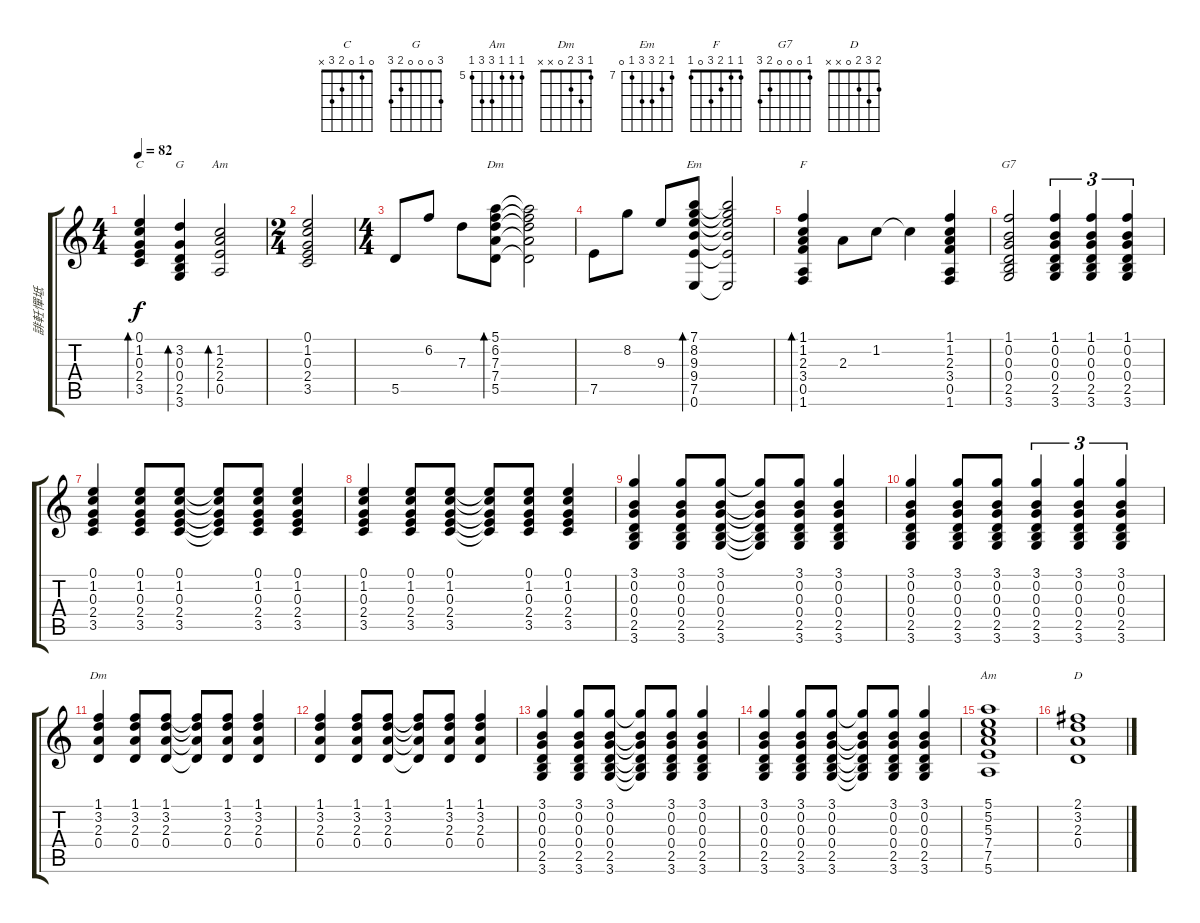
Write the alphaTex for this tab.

\track ("誹軠憚坻" "誹軠憚坻") {instrument acousticguitarnylon}
\staff {score tabs}
\tuning (E4 B3 G3 D3 A2 E2) {hide}
\chord ("C" 0 1 0 2 3 x)
\chord ("G" 3 0 0 0 2 3)
\chord ("Am" 0 1 2 2 0 x)
\chord ("Dm" 5 6 7 7 5 x) {firstfret 5}
\chord ("Em" 7 8 9 9 7 0) {firstfret 7}
\chord ("F" 1 1 2 3 0 1)
\chord ("G7" 1 0 0 0 2 3)
\chord ("Dm" 1 3 2 0 x x)
\chord ("Am" 5 5 5 7 7 5) {firstfret 5}
\chord ("D" 2 3 2 0 x x)
\ts (4 4)
\tempo 82
\clef g2
\ks c
(0.1 1.2 0.3 2.4 3.5).4{bd 120 ch "C" dy f} (3.2 0.3 0.4 2.5 3.6).4{bd 120 ch "G"} (1.2 2.3 2.4 0.5).2{bd 120 ch "Am"} |
\ts (2 4)
(0.1 1.2 0.3 2.4 3.5).2 |
\ts (4 4)
5.5.8 6.2.8 7.3.8 (5.1 6.2 7.3 7.4 5.5).8{bd 240 ch "Dm"} (5.1{t} 6.2{t} 7.3{t} 7.4{t} 5.5{t}).2 |
7.5.8 8.2.8 9.3.8 (7.1 8.2 9.3 9.4 7.5 0.6).8{bd 240 ch "Em"} (7.1{t} 8.2{t} 9.3{t} 9.4{t} 7.5{t} 0.6{t}).2 |
(1.1 1.2 2.3 3.4 0.5 1.6).4{bd 120 ch "F"} 2.3.8 1.2.8 1.2{t}.4 (1.1 1.2 2.3 3.4 0.5 1.6).4 |
(1.1 0.2 0.3 0.4 2.5 3.6).2{ch "G7"} (1.1 0.2 0.3 0.4 2.5 3.6).4{tu (3 2)} (1.1 0.2 0.3 0.4 2.5 3.6).4{tu (3 2)} (1.1 0.2 0.3 0.4 2.5 3.6).4{tu (3 2)} |
(0.1 1.2 0.3 2.4 3.5).4 (0.1 1.2 0.3 2.4 3.5).8 (0.1 1.2 0.3 2.4 3.5).8 (0.1{t} 1.2{t} 0.3{t} 2.4{t} 3.5{t}).8 (0.1 1.2 0.3 2.4 3.5).8 (0.1 1.2 0.3 2.4 3.5).4 |
(0.1 1.2 0.3 2.4 3.5).4 (0.1 1.2 0.3 2.4 3.5).8 (0.1 1.2 0.3 2.4 3.5).8 (0.1{t} 1.2{t} 0.3{t} 2.4{t} 3.5{t}).8 (0.1 1.2 0.3 2.4 3.5).8 (0.1 1.2 0.3 2.4 3.5).4 |
(3.1 0.2 0.3 0.4 2.5 3.6).4 (3.1 0.2 0.3 0.4 2.5 3.6).8 (3.1 0.2 0.3 0.4 2.5 3.6).8 (3.1{t} 0.2{t} 0.3{t} 0.4{t} 2.5{t} 3.6{t}).8 (3.1 0.2 0.3 0.4 2.5 3.6).8 (3.1 0.2 0.3 0.4 2.5 3.6).4 |
(3.1 0.2 0.3 0.4 2.5 3.6).4 (3.1 0.2 0.3 0.4 2.5 3.6).8 (3.1 0.2 0.3 0.4 2.5 3.6).8 (3.1 0.2 0.3 0.4 2.5 3.6).4{tu (3 2)} (3.1 0.2 0.3 0.4 2.5 3.6).4{tu (3 2)} (3.1 0.2 0.3 0.4 2.5 3.6).4{tu (3 2)} |
(1.1 3.2 2.3 0.4).4{ch "Dm"} (1.1 3.2 2.3 0.4).8 (1.1 3.2 2.3 0.4).8 (1.1{t} 3.2{t} 2.3{t} 0.4{t}).8 (1.1 3.2 2.3 0.4).8 (1.1 3.2 2.3 0.4).4 |
(1.1 3.2 2.3 0.4).4 (1.1 3.2 2.3 0.4).8 (1.1 3.2 2.3 0.4).8 (1.1{t} 3.2{t} 2.3{t} 0.4{t}).8 (1.1 3.2 2.3 0.4).8 (1.1 3.2 2.3 0.4).4 |
(3.1 0.2 0.3 0.4 2.5 3.6).4 (3.1 0.2 0.3 0.4 2.5 3.6).8 (3.1 0.2 0.3 0.4 2.5 3.6).8 (3.1{t} 0.2{t} 0.3{t} 0.4{t} 2.5{t} 3.6{t}).8 (3.1 0.2 0.3 0.4 2.5 3.6).8 (3.1 0.2 0.3 0.4 2.5 3.6).4 |
(3.1 0.2 0.3 0.4 2.5 3.6).4 (3.1 0.2 0.3 0.4 2.5 3.6).8 (3.1 0.2 0.3 0.4 2.5 3.6).8 (3.1{t} 0.2{t} 0.3{t} 0.4{t} 2.5{t} 3.6{t}).8 (3.1 0.2 0.3 0.4 2.5 3.6).8 (3.1 0.2 0.3 0.4 2.5 3.6).4 |
(5.1 5.2 5.3 7.4 7.5 5.6).1{ch "Am"} |
(2.1 3.2 2.3 0.4).1{ch "D"}
